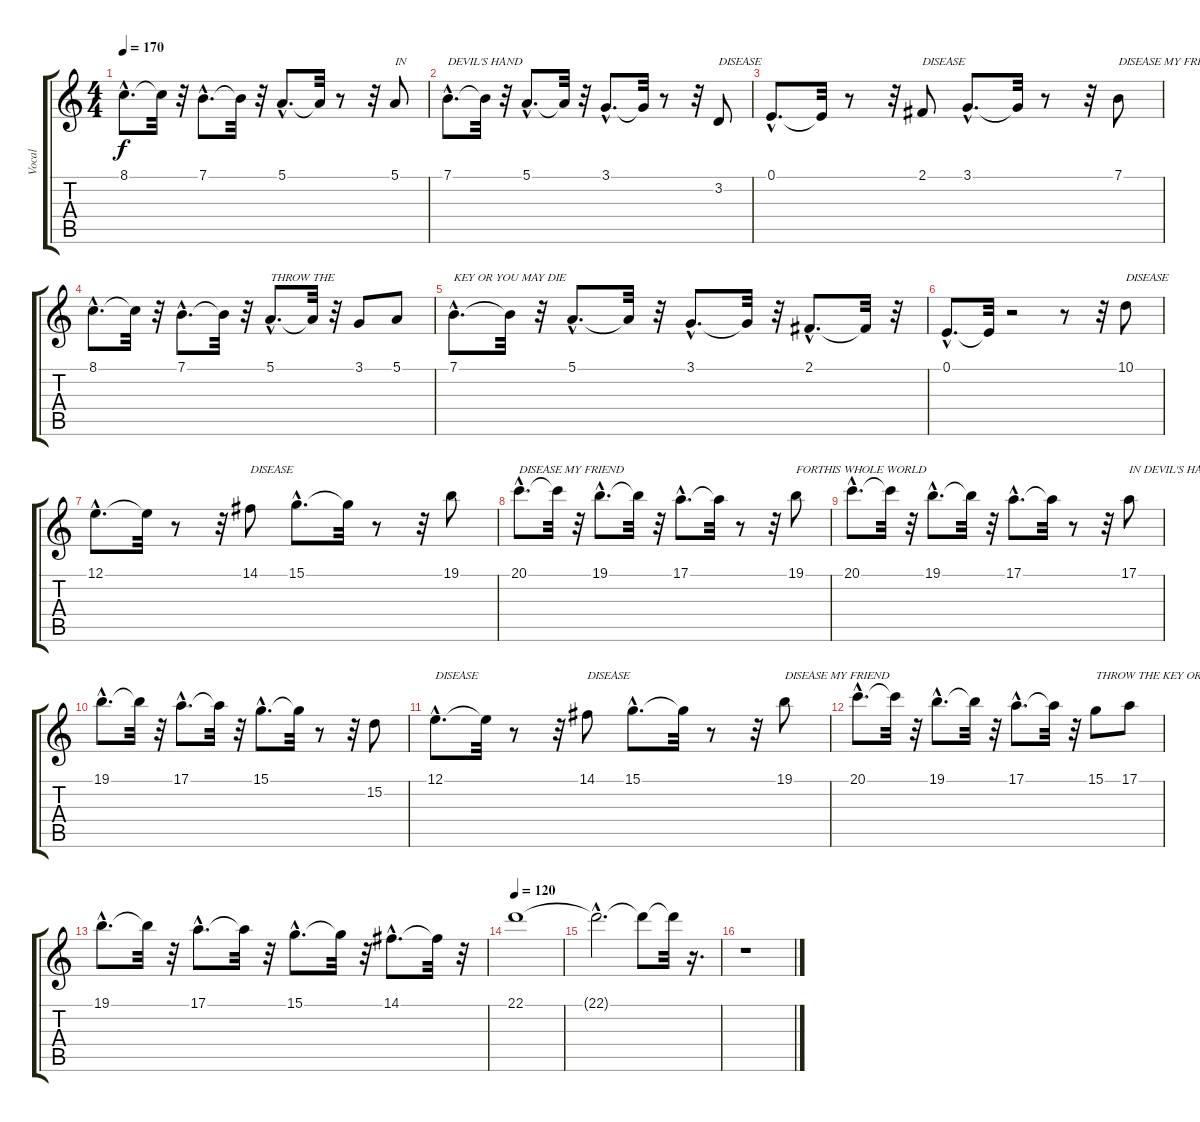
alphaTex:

\track ("Vocal" "Vocal") {instrument synthvoice}
\staff {score tabs}
\tuning (E4 B3 G3 D3 A2 E2) {hide}
\ts (4 4)
\tempo 170
\clef g2
\ks c
8.1{hac}.8{d dy f} 8.1{t}.32 r.32 7.1{hac}.8{d} 7.1{t}.32 r.32 5.1{hac}.8{d} 5.1{t}.32 r.8 r.32 5.1.8{txt "IN"} |
7.1{hac}.8{d txt "DEVIL'S HAND"} 7.1{t}.32 r.32 5.1{hac}.8{d} 5.1{t}.32 r.32 3.1{hac}.8{d} 3.1{t}.32 r.8 r.32 3.2.8{txt "DISEASE"} |
0.1{hac}.8{d} 0.1{t}.32 r.8 r.32 2.1.8{txt "DISEASE"} 3.1{hac}.8{d} 3.1{t}.32 r.8 r.32 7.1.8{txt "DISEASE MY FRIEND"} |
8.1{hac}.8{d} 8.1{t}.32 r.32 7.1{hac}.8{d} 7.1{t}.32 r.32 5.1{hac}.8{d txt "THROW THE "} 5.1{t}.32 r.32 3.1.8 5.1.8 |
7.1{hac}.8{d txt "KEY OR YOU MAY DIE"} 7.1{t}.32 r.32 5.1{hac}.8{d} 5.1{t}.32 r.32 3.1{hac}.8{d} 3.1{t}.32 r.32 2.1{hac}.8{d} 2.1{t}.32 r.32 |
0.1{hac}.8{d} 0.1{t}.32 r.2 r.8 r.32 10.1.8{txt "DISEASE"} |
12.1{hac}.8{d} 12.1{t}.32 r.8 r.32 14.1.8{txt "DISEASE"} 15.1{hac}.8{d} 15.1{t}.32 r.8 r.32 19.1.8 |
20.1{hac}.8{d txt "DISEASE MY FRIEND"} 20.1{t}.32 r.32 19.1{hac}.8{d} 19.1{t}.32 r.32 17.1{hac}.8{d} 17.1{t}.32 r.8 r.32 19.1.8{txt "FORTHIS WHOLE WORLD"} |
20.1{hac}.8{d} 20.1{t}.32 r.32 19.1{hac}.8{d} 19.1{t}.32 r.32 17.1{hac}.8{d} 17.1{t}.32 r.8 r.32 17.1.8{txt "IN DEVIL'S HAND"} |
19.1{hac}.8{d} 19.1{t}.32 r.32 17.1{hac}.8{d} 17.1{t}.32 r.32 15.1{hac}.8{d} 15.1{t}.32 r.8 r.32 15.2.8 |
12.1{hac}.8{d txt "DISEASE"} 12.1{t}.32 r.8 r.32 14.1.8{txt "DISEASE"} 15.1{hac}.8{d} 15.1{t}.32 r.8 r.32 19.1.8{txt "DISEASE MY FRIEND "} |
20.1{hac}.8{d} 20.1{t}.32 r.32 19.1{hac}.8{d} 19.1{t}.32 r.32 17.1{hac}.8{d} 17.1{t}.32 r.32 15.1.8{txt "THROW THE KEY OR YOU MAY DIE"} 17.1.8 |
19.1{hac}.8{d} 19.1{t}.32 r.32 17.1{hac}.8{d} 17.1{t}.32 r.32 15.1{hac}.8{d} 15.1{t}.32 r.32 14.1{hac}.8{d} 14.1{t}.32 r.32 |
\tempo 120
22.1.1 |
22.1{hac t}.2{d} 22.1{t}.8 22.1{t}.32 r.16{d} |
r.1
